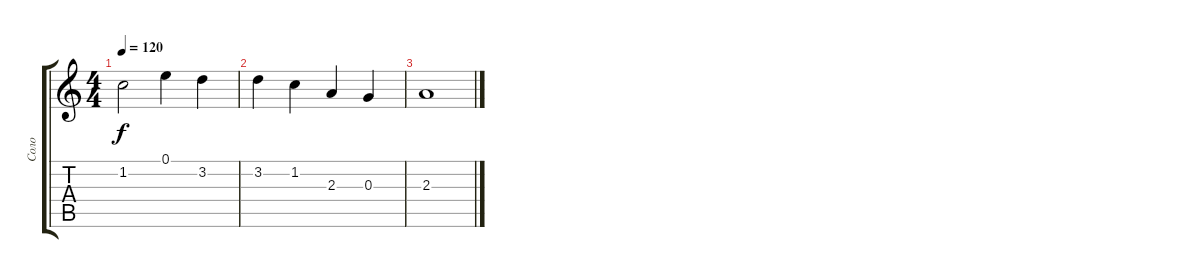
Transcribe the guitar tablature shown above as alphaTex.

\track ("Соло" "Соло") {instrument electricguitarclean}
\staff {score tabs}
\tuning (E4 B3 G3 D3 A2 E2) {hide}
\ts (4 4)
\tempo 120
\clef g2
\ks c
1.2.2{dy f} 0.1.4 3.2.4 |
3.2.4 1.2.4 2.3.4 0.3.4 |
2.3.1
